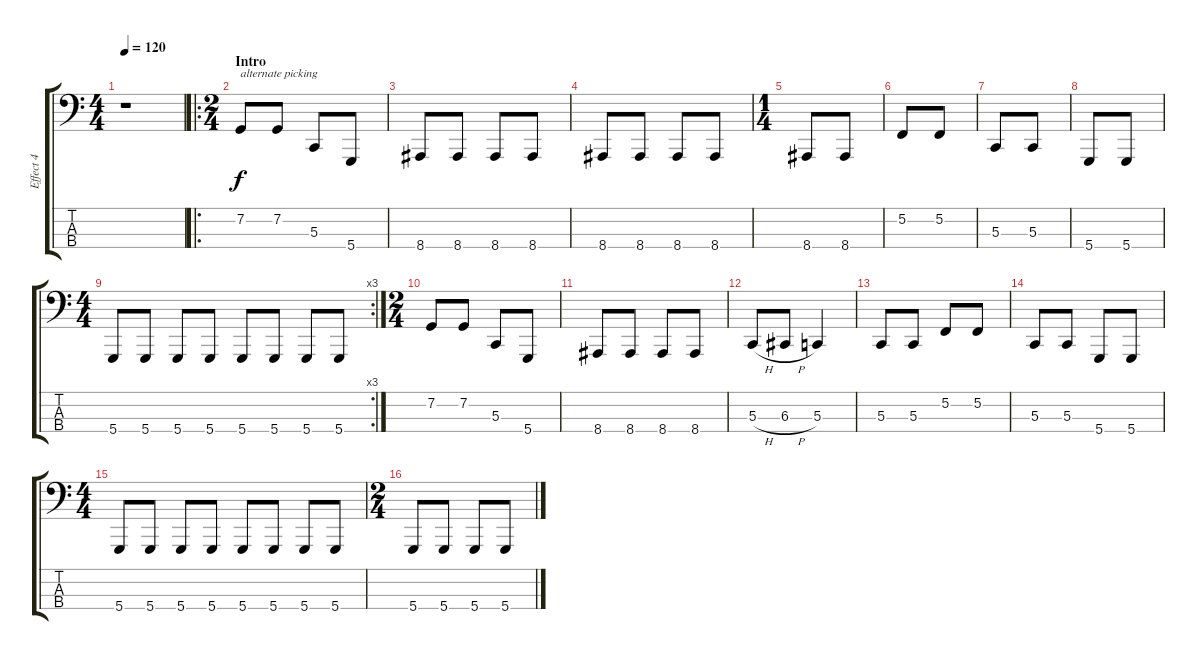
\track ("Effect 4" "Effect 4") {instrument lead2sawtooth}
\staff {score tabs}
\tuning (F2 C2 G1 D1) {hide}
\ts (4 4)
\tempo 120
\tempo 170
\tempo 120
\clef f4
\ks c
r.1{dy f instrument lead2sawtooth} |
\ro
\ts (2 4)
\section ("" "Intro")
7.2.8{txt "alternate picking"} 7.2.8 5.3.8 5.4.8 |
8.4.8 8.4.8 8.4.8 8.4.8 |
8.4.8 8.4.8 8.4.8 8.4.8 |
\ts (1 4)
8.4.8 8.4.8 |
5.2.8 5.2.8 |
5.3.8 5.3.8 |
5.4.8 5.4.8 |
\rc 3
\ts (4 4)
5.4.8 5.4.8 5.4.8 5.4.8 5.4.8 5.4.8 5.4.8 5.4.8 |
\ts (2 4)
7.2.8 7.2.8 5.3.8 5.4.8 |
8.4.8 8.4.8 8.4.8 8.4.8 |
5.3{h}.8 6.3{h}.8 5.3.4 |
5.3.8 5.3.8 5.2.8 5.2.8 |
5.3.8 5.3.8 5.4.8 5.4.8 |
\ts (4 4)
5.4.8 5.4.8 5.4.8 5.4.8 5.4.8 5.4.8 5.4.8 5.4.8 |
\ts (2 4)
5.4.8 5.4.8 5.4.8 5.4.8
